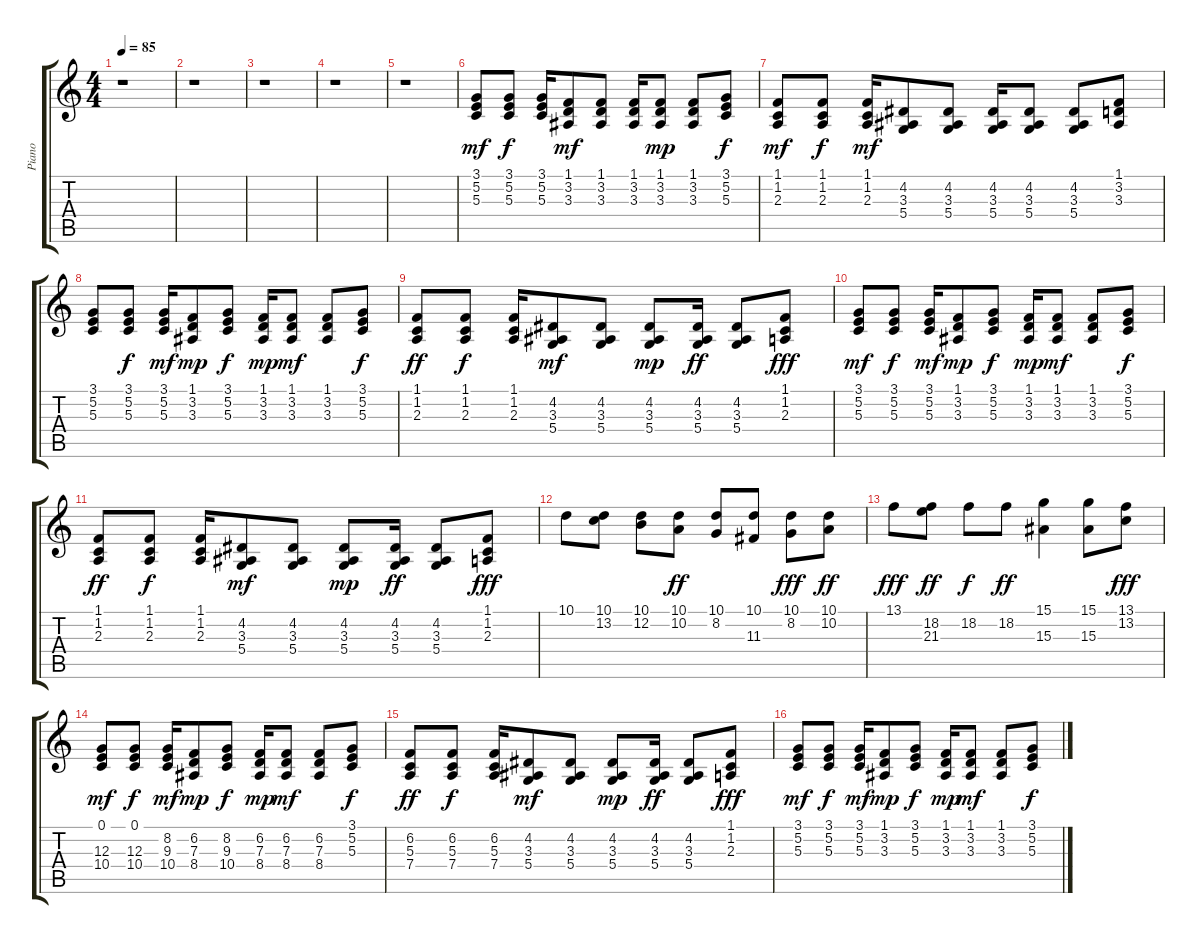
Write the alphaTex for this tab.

\track ("Piano " "Piano ") {instrument acousticgrandpiano}
\staff {score tabs}
\tuning (E4 B3 G3 D3 A2 E2) {hide}
\ts (4 4)
\tempo 85
\clef g2
\ks c
r.1{dy ff} |
r.1 |
r.1 |
r.1 |
r.1 |
(3.1 5.2 5.3).8{dy mf} (3.1 5.2 5.3).8{dy f} (3.1 5.2 5.3).16 (1.1 3.2 3.3).8{dy mf} (1.1 3.2 3.3).8 (1.1 3.2 3.3).16 (1.1 3.2 3.3).8{dy mp} (1.1 3.2 3.3).8 (3.1 5.2 5.3).8{dy f} |
(1.1 1.2 2.3).8{dy mf} (1.1 1.2 2.3).8{dy f} (1.1 1.2 2.3).16{dy mf} (4.2 3.3 5.4).8 (4.2 3.3 5.4).8 (4.2 3.3 5.4).16 (4.2 3.3 5.4).8 (4.2 3.3 5.4).8 (1.1 3.2 3.3).8 |
(3.1 5.2 5.3).8 (3.1 5.2 5.3).8{dy f} (3.1 5.2 5.3).16{dy mf} (1.1 3.2 3.3).8{dy mp} (3.1 5.2 5.3).8{dy f} (1.1 3.2 3.3).16{dy mp} (1.1 3.2 3.3).8{dy mf} (1.1 3.2 3.3).8 (3.1 5.2 5.3).8{dy f} |
(1.1 1.2 2.3).8{dy ff} (1.1 1.2 2.3).8{dy f} (1.1 1.2 2.3).16 (4.2 3.3 5.4).8{dy mf} (4.2 3.3 5.4).8 (4.2 3.3 5.4).8{dy mp} (4.2 3.3 5.4).16{dy ff} (4.2 3.3 5.4).8 (1.1 1.2 2.3).8{dy fff} |
(3.1 5.2 5.3).8{dy mf} (3.1 5.2 5.3).8{dy f} (3.1 5.2 5.3).16{dy mf} (1.1 3.2 3.3).8{dy mp} (3.1 5.2 5.3).8{dy f} (1.1 3.2 3.3).16{dy mp} (1.1 3.2 3.3).8{dy mf} (1.1 3.2 3.3).8 (3.1 5.2 5.3).8{dy f} |
(1.1 1.2 2.3).8{dy ff} (1.1 1.2 2.3).8{dy f} (1.1 1.2 2.3).16 (4.2 3.3 5.4).8{dy mf} (4.2 3.3 5.4).8 (4.2 3.3 5.4).8{dy mp} (4.2 3.3 5.4).16{dy ff} (4.2 3.3 5.4).8 (1.1 1.2 2.3).8{dy fff} |
10.1.8 (10.1 13.2).8 (10.1 12.2).8 (10.1 10.2).8{dy ff} (10.1 8.2).8 (10.1 11.3).8 (10.1 8.2).8{dy fff} (10.1 10.2).8{dy ff} |
13.1.8{dy fff} (18.2 21.3).8{dy ff} 18.2.8{dy f} 18.2.8{dy ff} (15.1 15.3).4 (15.1 15.3).8 (13.1 13.2).8{dy fff} |
(0.1 12.3 10.4).8{dy mf} (0.1 12.3 10.4).8{dy f} (8.2 9.3 10.4).16{dy mf} (6.2 7.3 8.4).8{dy mp} (8.2 9.3 10.4).8{dy f} (6.2 7.3 8.4).16{dy mp} (6.2 7.3 8.4).8{dy mf} (6.2 7.3 8.4).8 (3.1 5.2 5.3).8{dy f} |
(6.2 5.3 7.4).8{dy ff} (6.2 5.3 7.4).8{dy f} (6.2 5.3 7.4).16 (4.2 3.3 5.4).8{dy mf} (4.2 3.3 5.4).8 (4.2 3.3 5.4).8{dy mp} (4.2 3.3 5.4).16{dy ff} (4.2 3.3 5.4).8 (1.1 1.2 2.3).8{dy fff} |
(3.1 5.2 5.3).8{dy mf} (3.1 5.2 5.3).8{dy f} (3.1 5.2 5.3).16{dy mf} (1.1 3.2 3.3).8{dy mp} (3.1 5.2 5.3).8{dy f} (1.1 3.2 3.3).16{dy mp} (1.1 3.2 3.3).8{dy mf} (1.1 3.2 3.3).8 (3.1 5.2 5.3).8{dy f}
